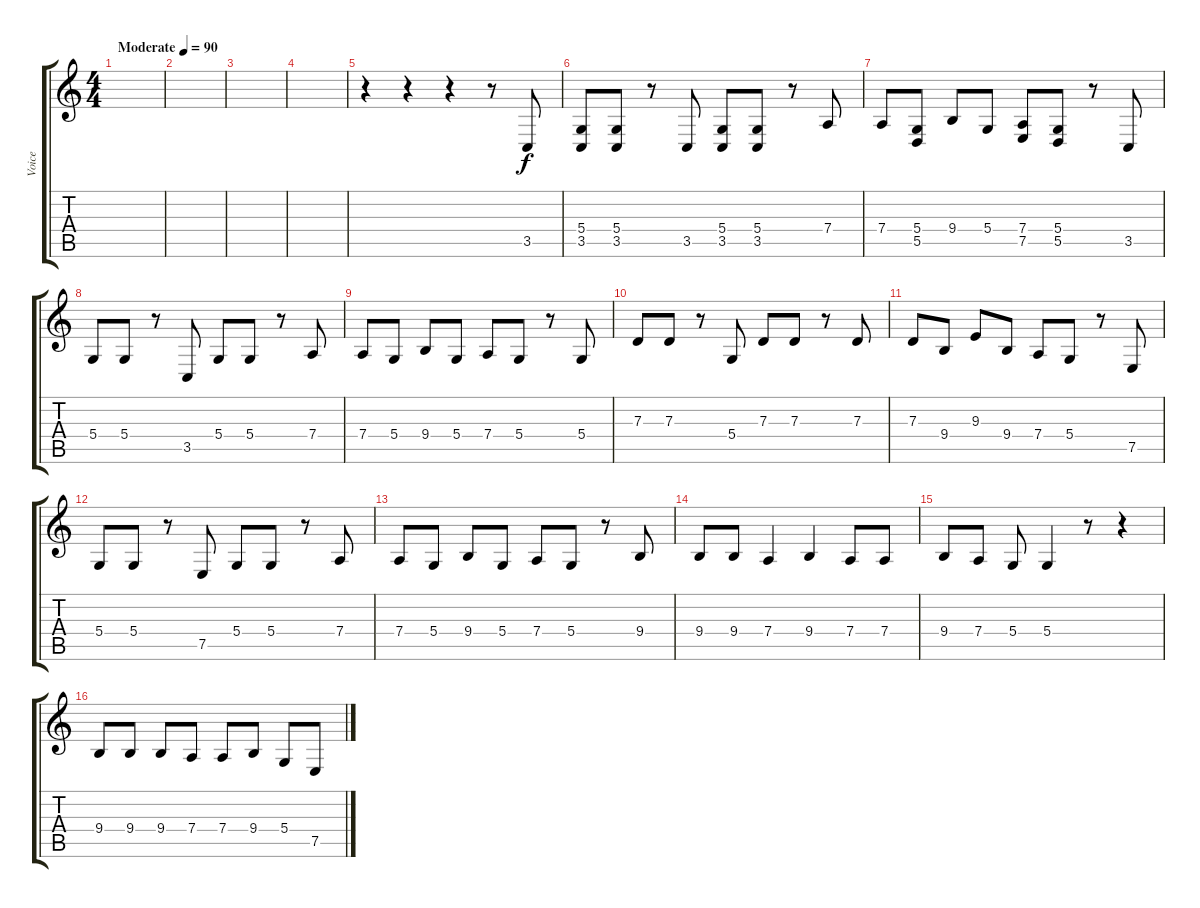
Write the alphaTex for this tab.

\track ("Voice" "Voice") {instrument synthbrass1 bank 127}
\staff {score tabs}
\tuning (E4 B3 G3 D3 A2 E2) {hide}
\ts (4 4)
\tempo (90 "Moderate")
\clef g2
\ks c
|
|
|
|
r.4 r.4 r.4 r.8 3.5.8 |
(5.4 3.5).8 (5.4 3.5).8 r.8 3.5.8 (5.4 3.5).8 (5.4 3.5).8 r.8 7.4.8 |
7.4.8 (5.4 5.5).8 9.4.8 5.4.8 (7.4 7.5).8 (5.4 5.5).8 r.8 3.5.8 |
5.4.8 5.4.8 r.8 3.5.8 5.4.8 5.4.8 r.8 7.4.8 |
7.4.8 5.4.8 9.4.8 5.4.8 7.4.8 5.4.8 r.8 5.4.8 |
7.3.8 7.3.8 r.8 5.4.8 7.3.8 7.3.8 r.8 7.3.8 |
7.3.8 9.4.8 9.3.8 9.4.8 7.4.8 5.4.8 r.8 7.5.8 |
5.4.8 5.4.8 r.8 7.5.8 5.4.8 5.4.8 r.8 7.4.8 |
7.4.8 5.4.8 9.4.8 5.4.8 7.4.8 5.4.8 r.8 9.4.8 |
9.4.8 9.4.8 7.4.4 9.4.4 7.4.8 7.4.8 |
9.4.8 7.4.8 5.4.8 5.4.4 r.8 r.4 |
9.4.8 9.4.8 9.4.8 7.4.8 7.4.8 9.4.8 5.4.8 7.5.8
